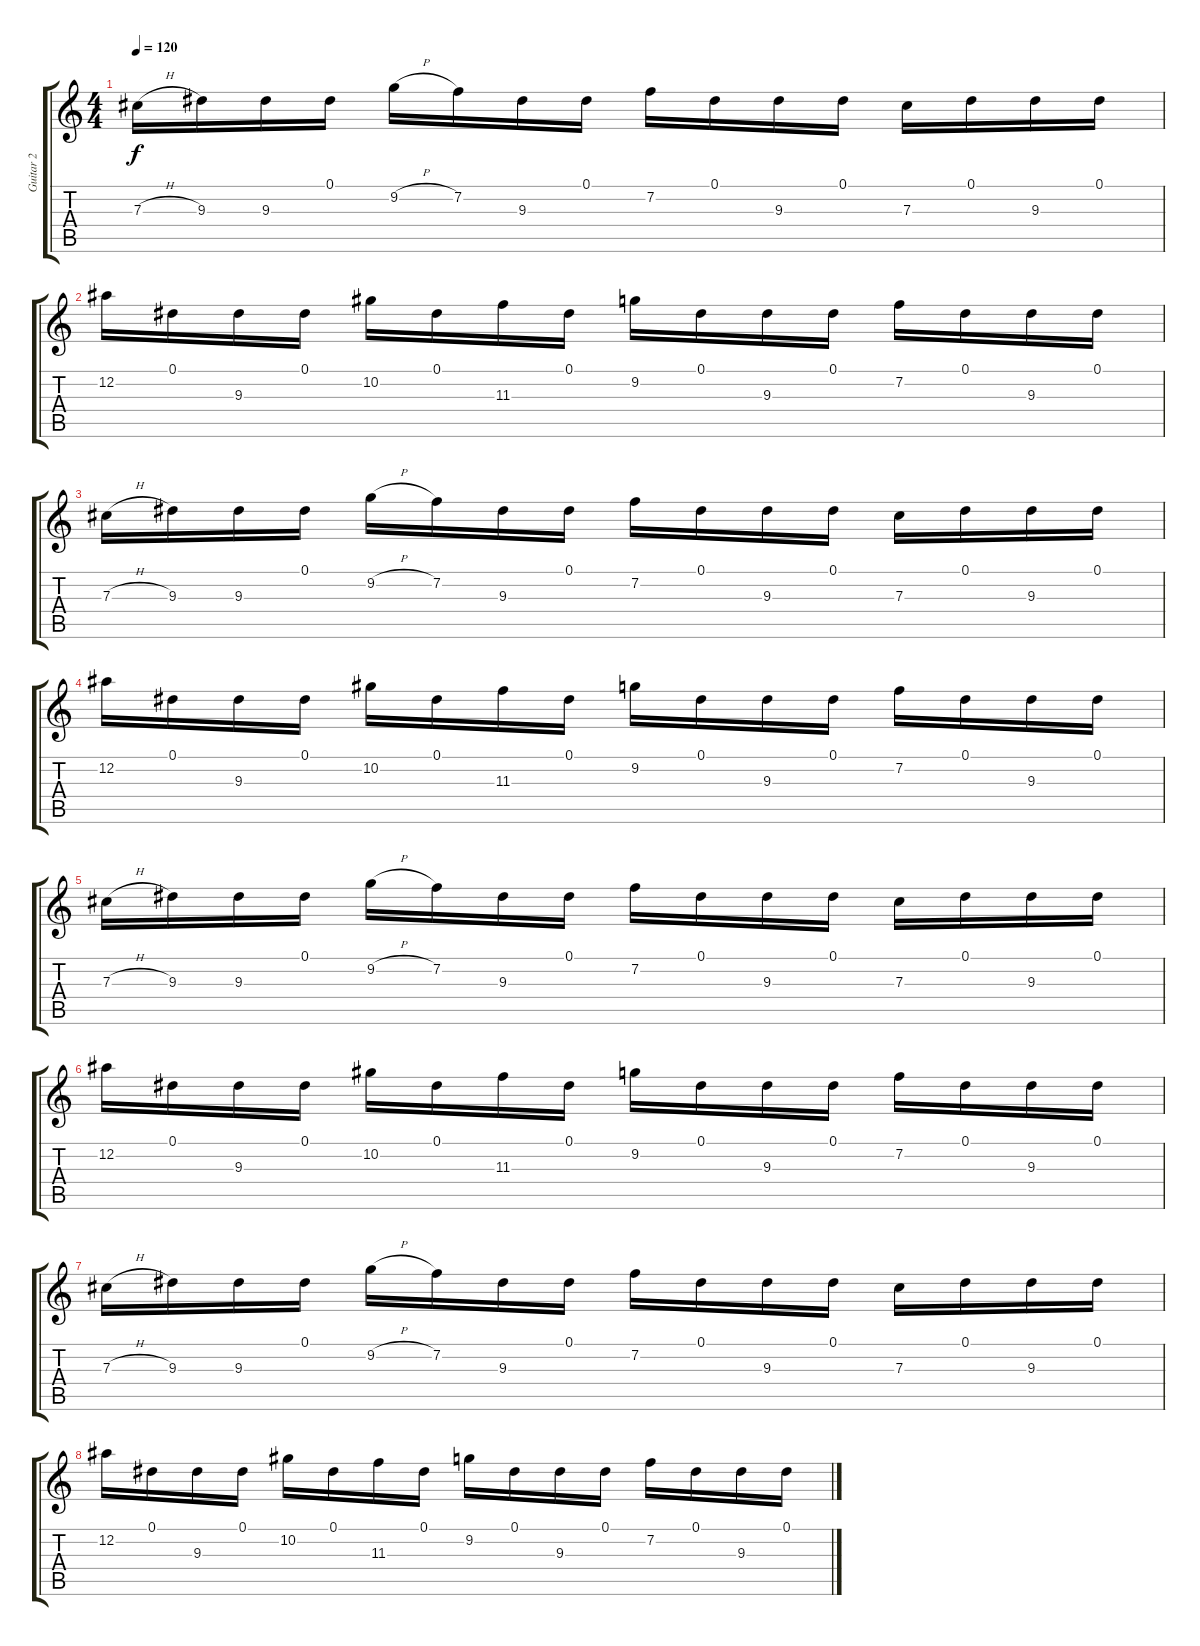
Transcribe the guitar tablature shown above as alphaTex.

\track ("Guitar 2" "Guitar 2") {instrument distortionguitar}
\staff {score tabs}
\tuning (Eb4 Bb3 Gb3 Db3 Ab2 Eb2) {hide}
\ts (4 4)
\tempo 120
\clef g2
\ks c
7.3{h}.16{dy f} 9.3.16 9.3.16 0.1.16 9.2{h}.16 7.2.16 9.3.16 0.1.16 7.2.16 0.1.16 9.3.16 0.1.16 7.3.16 0.1.16 9.3.16 0.1.16 |
12.2.16{volume 12} 0.1.16 9.3.16 0.1.16 10.2.16 0.1.16 11.3.16 0.1.16 9.2.16 0.1.16 9.3.16 0.1.16 7.2.16 0.1.16 9.3.16 0.1.16 |
7.3{h}.16 9.3.16 9.3.16 0.1.16 9.2{h}.16 7.2.16 9.3.16 0.1.16 7.2.16 0.1.16 9.3.16 0.1.16 7.3.16 0.1.16 9.3.16 0.1.16 |
12.2.16 0.1.16 9.3.16 0.1.16 10.2.16 0.1.16 11.3.16 0.1.16 9.2.16 0.1.16 9.3.16 0.1.16 7.2.16 0.1.16 9.3.16 0.1.16 |
7.3{h}.16 9.3.16 9.3.16 0.1.16 9.2{h}.16 7.2.16 9.3.16 0.1.16 7.2.16 0.1.16 9.3.16 0.1.16 7.3.16 0.1.16 9.3.16 0.1.16 |
12.2.16 0.1.16 9.3.16 0.1.16 10.2.16 0.1.16 11.3.16 0.1.16 9.2.16 0.1.16 9.3.16 0.1.16 7.2.16 0.1.16 9.3.16 0.1.16 |
7.3{h}.16 9.3.16 9.3.16 0.1.16 9.2{h}.16 7.2.16 9.3.16 0.1.16 7.2.16 0.1.16 9.3.16 0.1.16 7.3.16 0.1.16 9.3.16 0.1.16 |
12.2.16 0.1.16 9.3.16 0.1.16 10.2.16 0.1.16 11.3.16 0.1.16 9.2.16 0.1.16 9.3.16 0.1.16 7.2.16 0.1.16 9.3.16 0.1.16
